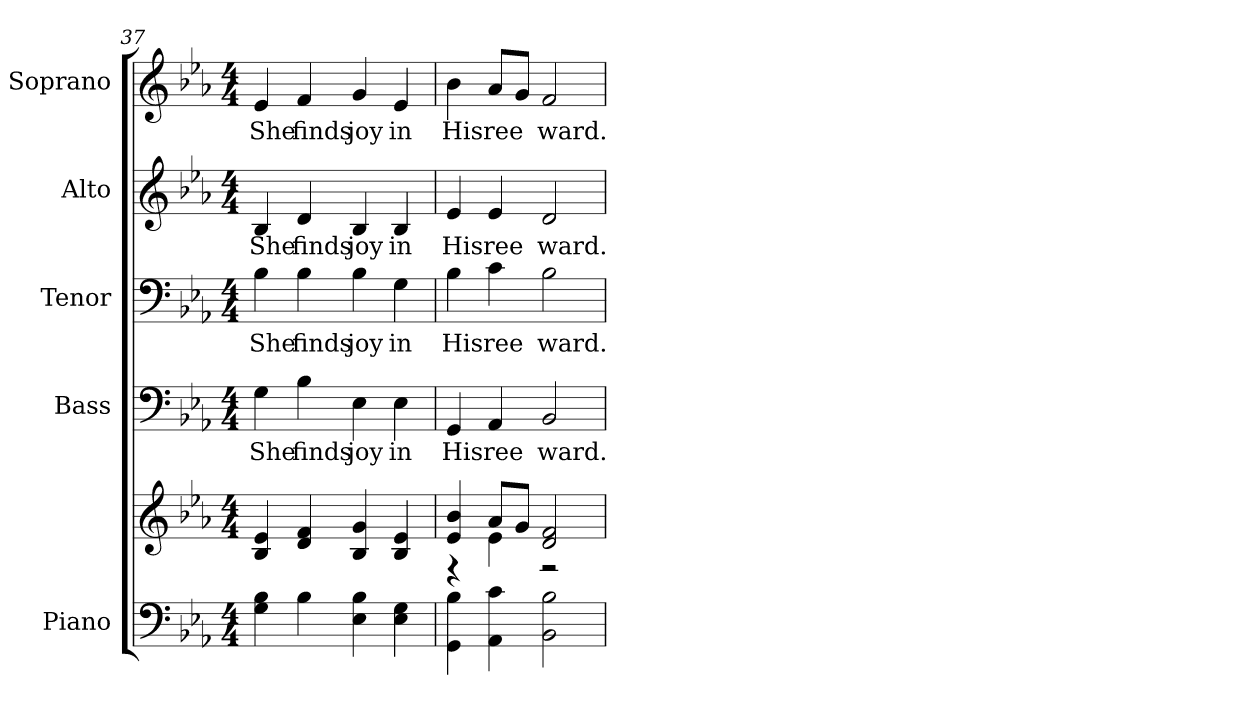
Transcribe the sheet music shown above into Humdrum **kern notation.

**kern	**kern	**kern	**text	**kern	**text	**kern	**text	**kern	**text
*part5	*part5	*part4	*part4	*part3	*part3	*part2	*part2	*part1	*part1
*staff6	*staff5	*staff4	*staff4	*staff3	*staff3	*staff2	*staff2	*staff1	*staff1
*I"Piano	*	*I"Bass	*	*I"Tenor	*	*I"Alto	*	*I"Soprano	*
*I'Pno.	*	*I'B.	*	*I'T.	*	*I'A.	*	*I'S.	*
!!LO:LB:g=z
*clefF4	*clefG2	*clefF4	*	*clefF4	*	*clefG2	*	*clefG2	*
*k[b-e-a-]	*k[b-e-a-]	*k[b-e-a-]	*	*k[b-e-a-]	*	*k[b-e-a-]	*	*k[b-e-a-]	*
*E-:	*E-:	*E-:	*	*E-:	*	*E-:	*	*E-:	*
*M4/4	*M4/4	*M4/4	*	*M4/4	*	*M4/4	*	*M4/4	*
=37	=37	=37	=37	=37	=37	=37	=37	=37	=37
!	!	!	!LO:LY:b:color=#000000	!	!	!	!	!	!
!	!	!	!	!	!LO:LY:b:color=#000000	!	!	!	!
!	!	!	!	!	!	!	!LO:LY:b:color=#000000	!	!
!	!	!	!	!	!	!	!	!	!LO:LY:b:color=#000000
4Gi\ 4B-i	4B-i/ 4e-i	4Gi\	She	4B-i\	She	4B-i/	She	4e-i/	She
!	!	!	!LO:LY:b:color=#000000	!	!	!	!	!	!
!	!	!	!	!	!LO:LY:b:color=#000000	!	!	!	!
!	!	!	!	!	!	!	!LO:LY:b:color=#000000	!	!
!	!	!	!	!	!	!	!	!	!LO:LY:b:color=#000000
4B-i\	4di/ 4fi	4B-i\	finds	4B-i\	finds	4di/	finds	4fi/	finds
!	!	!	!LO:LY:b:color=#000000	!	!	!	!	!	!
!	!	!	!	!	!LO:LY:b:color=#000000	!	!	!	!
!	!	!	!	!	!	!	!LO:LY:b:color=#000000	!	!
!	!	!	!	!	!	!	!	!	!LO:LY:b:color=#000000
4E-i\ 4B-i	4B-i/ 4gi	4E-i\	joy	4B-i\	joy	4B-i/	joy	4gi/	joy
!	!	!	!LO:LY:b:color=#000000	!	!	!	!	!	!
!	!	!	!	!	!LO:LY:b:color=#000000	!	!	!	!
!	!	!	!	!	!	!	!LO:LY:b:color=#000000	!	!
!	!	!	!	!	!	!	!	!	!LO:LY:b:color=#000000
4E-i\ 4Gi	4B-i/ 4e-i	4E-i\	in	4Gi\	in	4B-i/	in	4e-i/	in
=38	=38	=38	=38	=38	=38	=38	=38	=38	=38
*	*^	*	*	*	*	*	*	*	*
!	!	!	!	!LO:LY:b:color=#000000	!	!	!	!	!	!
!	!	!	!	!	!	!LO:LY:b:color=#000000	!	!	!	!
!	!	!	!	!	!	!	!	!LO:LY:b:color=#000000	!	!
!	!	!	!	!	!	!	!	!	!	!LO:LY:b:color=#000000
4GGi\ 4B-i	4e-i/ 4b-i	4r	4GGi/	His	4B-i\	His	4e-i/	His	4b-i\	His
!	!	!	!	!LO:LY:b:color=#000000	!	!	!	!	!	!
!	!	!	!	!	!	!LO:LY:b:color=#000000	!	!	!	!
!	!	!	!	!	!	!	!	!LO:LY:b:color=#000000	!	!
!	!	!	!	!	!	!	!	!	!	!LO:LY:b:color=#000000
4AA-i\ 4ci	8a-i/L	4e-i\	4AA-i/	ree	4ci\	ree	4e-i/	ree	8a-i/L	ree
.	8gi/J	.	.	.	.	.	.	.	8gi/J	.
!	!	!	!	!LO:LY:b:color=#000000	!	!	!	!	!	!
!	!	!	!	!	!	!LO:LY:b:color=#000000	!	!	!	!
!	!	!	!	!	!	!	!	!LO:LY:b:color=#000000	!	!
!	!	!	!	!	!	!	!	!	!	!LO:LY:b:color=#000000
2BB-i\ 2B-i	2di/ 2fi	2r	2BB-i/	ward.	2B-i\	ward.	2di/	ward.	2fi/	ward.
*	*v	*v	*	*	*	*	*	*	*	*
=	=	=	=	=	=	=	=	=	=
*-	*-	*-	*-	*-	*-	*-	*-	*-	*-
